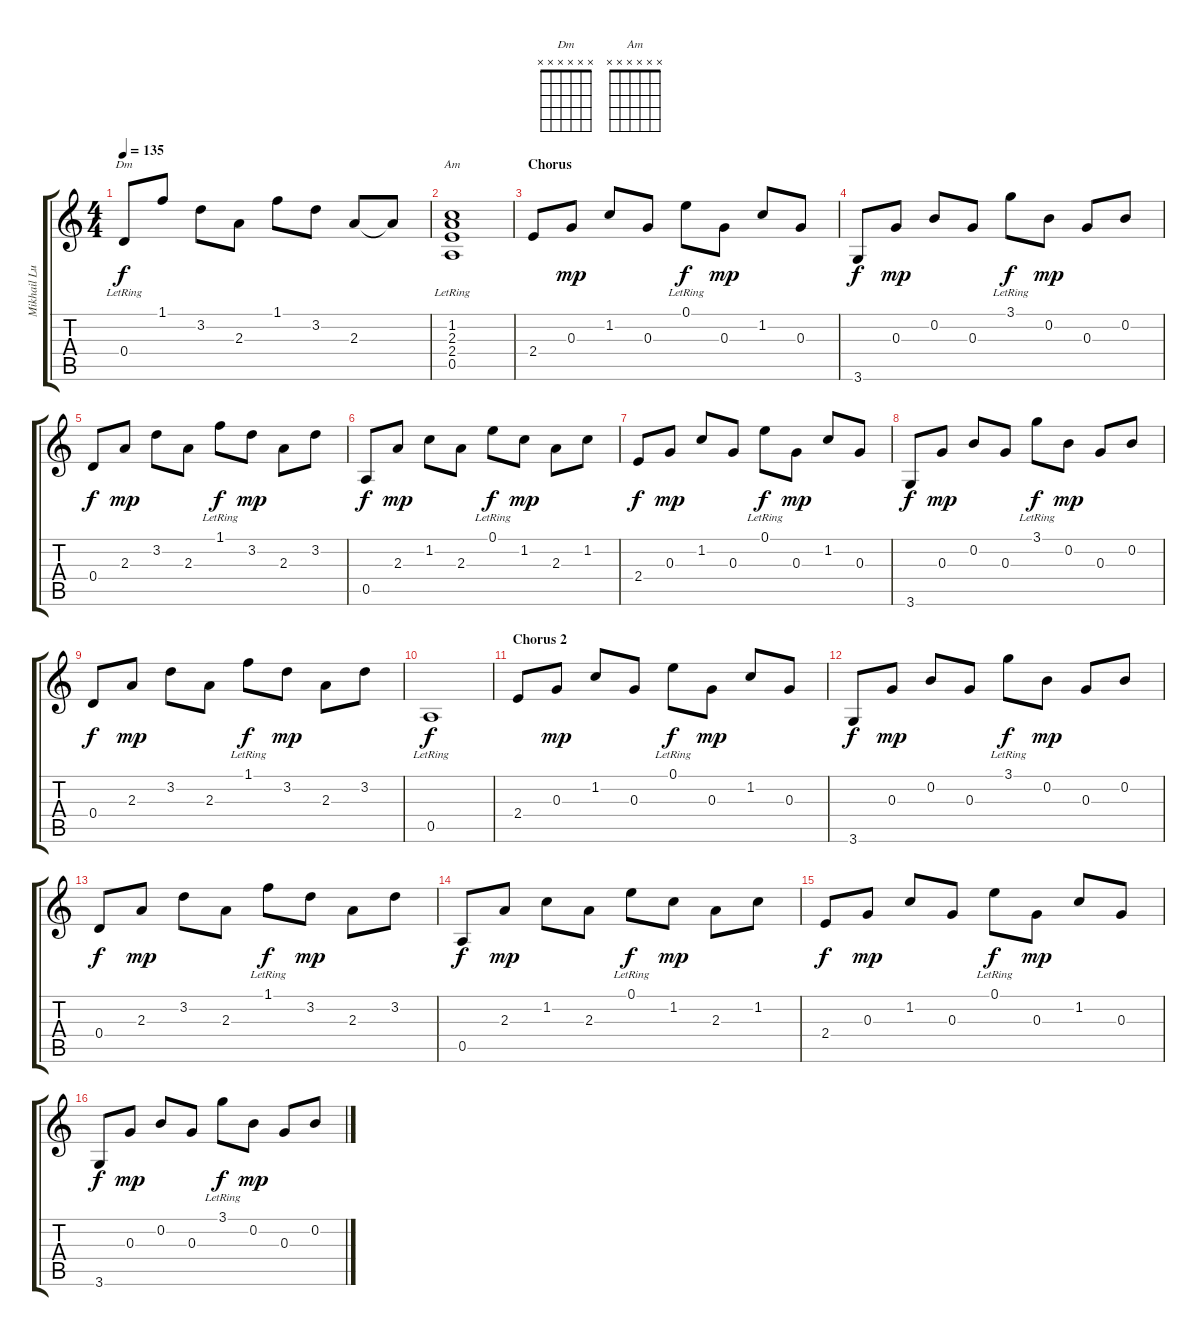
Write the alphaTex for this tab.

\track ("Mikhail Lutsky" "Mikhail Lu") {instrument acousticguitarnylon}
\staff {score tabs}
\tuning (E4 B3 G3 D3 A2 E2) {hide}
\chord ("Dm" x x x x x x)
\chord ("Am" x x x x x x)
\ts (4 4)
\tempo 135
\clef g2
\ks c
0.4{lr}.8{ch "Dm" dy f} 1.1.8 3.2.8 2.3.8 1.1.8 3.2.8 2.3.8 2.3{t}.8 |
(1.2 2.3 2.4 0.5{lr}).1{ch "Am"} |
\section ("" "Chorus")
2.4.8 0.3.8{dy mp} 1.2.8 0.3.8 0.1{lr}.8{dy f} 0.3.8{dy mp} 1.2.8 0.3.8 |
3.6.8{dy f} 0.3.8{dy mp} 0.2.8 0.3.8 3.1{lr}.8{dy f} 0.2.8{dy mp} 0.3.8 0.2.8 |
0.4.8{dy f} 2.3.8{dy mp} 3.2.8 2.3.8 1.1{lr}.8{dy f} 3.2.8{dy mp} 2.3.8 3.2.8 |
0.5.8{dy f} 2.3.8{dy mp} 1.2.8 2.3.8 0.1{lr}.8{dy f} 1.2.8{dy mp} 2.3.8 1.2.8 |
2.4.8{dy f} 0.3.8{dy mp} 1.2.8 0.3.8 0.1{lr}.8{dy f} 0.3.8{dy mp} 1.2.8 0.3.8 |
3.6.8{dy f} 0.3.8{dy mp} 0.2.8 0.3.8 3.1{lr}.8{dy f} 0.2.8{dy mp} 0.3.8 0.2.8 |
0.4.8{dy f} 2.3.8{dy mp} 3.2.8 2.3.8 1.1{lr}.8{dy f} 3.2.8{dy mp} 2.3.8 3.2.8 |
0.5{lr}.1{dy f} |
\section ("" "Chorus 2")
2.4.8 0.3.8{dy mp} 1.2.8 0.3.8 0.1{lr}.8{dy f} 0.3.8{dy mp} 1.2.8 0.3.8 |
3.6.8{dy f} 0.3.8{dy mp} 0.2.8 0.3.8 3.1{lr}.8{dy f} 0.2.8{dy mp} 0.3.8 0.2.8 |
0.4.8{dy f} 2.3.8{dy mp} 3.2.8 2.3.8 1.1{lr}.8{dy f} 3.2.8{dy mp} 2.3.8 3.2.8 |
0.5.8{dy f} 2.3.8{dy mp} 1.2.8 2.3.8 0.1{lr}.8{dy f} 1.2.8{dy mp} 2.3.8 1.2.8 |
2.4.8{dy f} 0.3.8{dy mp} 1.2.8 0.3.8 0.1{lr}.8{dy f} 0.3.8{dy mp} 1.2.8 0.3.8 |
3.6.8{dy f} 0.3.8{dy mp} 0.2.8 0.3.8 3.1{lr}.8{dy f} 0.2.8{dy mp} 0.3.8 0.2.8
